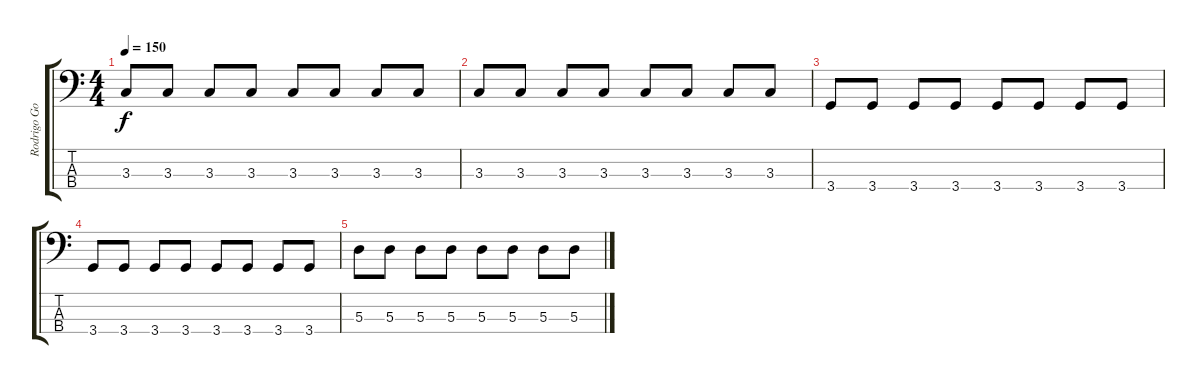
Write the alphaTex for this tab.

\track ("Rodrigo Gonzalez" "Rodrigo Go") {instrument electricbassfinger}
\staff {score tabs}
\tuning (G2 D2 A1 E1) {hide}
\ts (4 4)
\tempo 150
\clef f4
\ks c
3.3.8{dy f} 3.3.8 3.3.8 3.3.8 3.3.8 3.3.8 3.3.8 3.3.8 |
3.3.8 3.3.8 3.3.8 3.3.8 3.3.8 3.3.8 3.3.8 3.3.8 |
3.4.8 3.4.8 3.4.8 3.4.8 3.4.8 3.4.8 3.4.8 3.4.8 |
3.4.8 3.4.8 3.4.8 3.4.8 3.4.8 3.4.8 3.4.8 3.4.8 |
5.3.8 5.3.8 5.3.8 5.3.8 5.3.8 5.3.8 5.3.8 5.3.8
